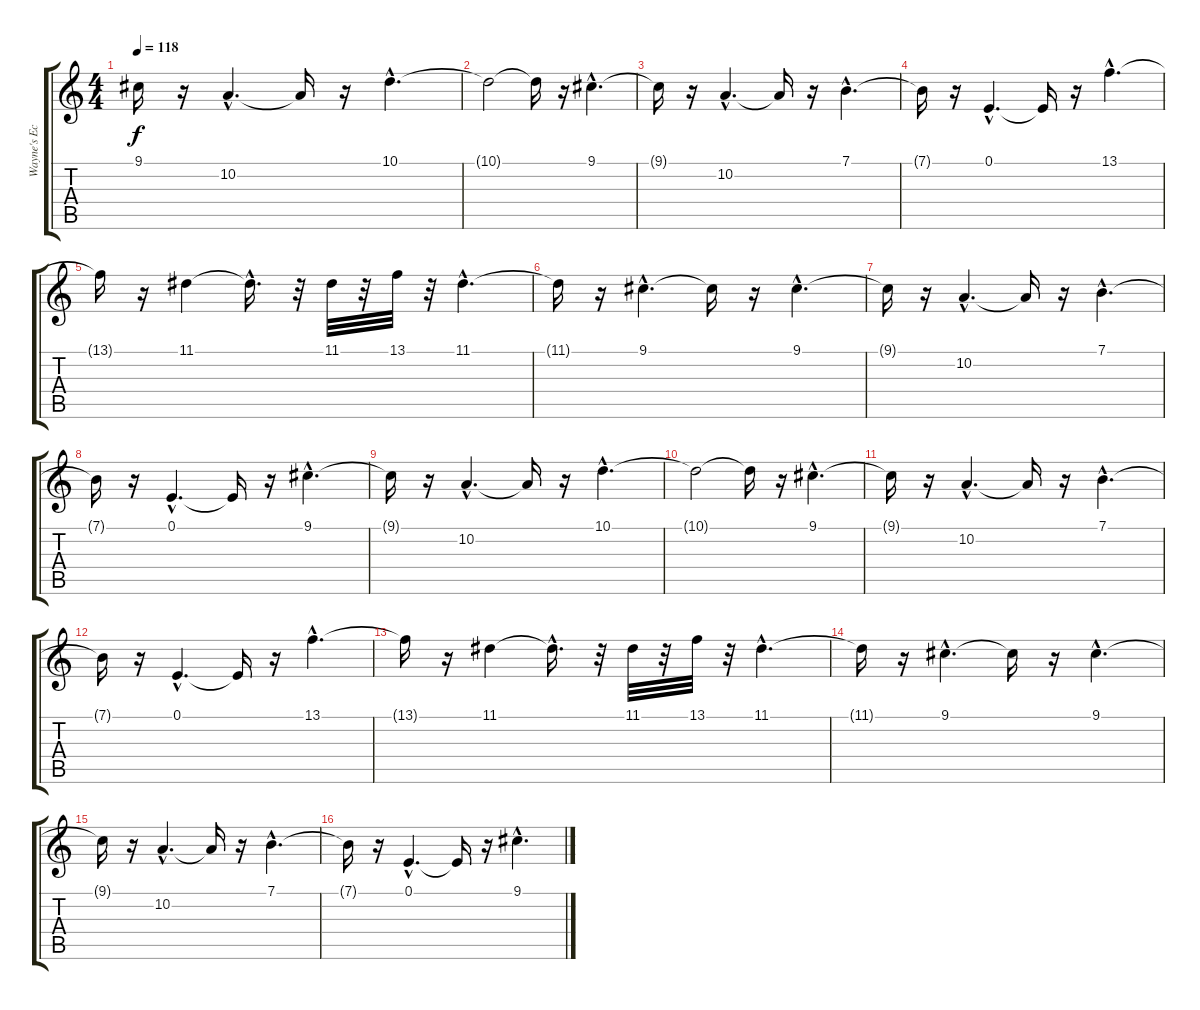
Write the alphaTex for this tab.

\track ("Wayne's Echo 2" "Wayne's Ec") {instrument altosax}
\staff {score tabs}
\tuning (E4 B3 G3 D3 A2 E2) {hide}
\ts (4 4)
\tempo 118
\clef g2
\ks c
9.1{t}.16{dy f} r.16 10.2{hac}.4{d} 10.2{t}.16 r.16 10.1{hac}.4{d} |
10.1{t}.2 10.1{t}.16 r.16 9.1{hac}.4{d} |
9.1{t}.16 r.16 10.2{hac}.4{d} 10.2{t}.16 r.16 7.1{hac}.4{d} |
7.1{t}.16 r.16 0.1{hac}.4{d} 0.1{t}.16 r.16 13.1{hac}.4{d} |
13.1{t}.16 r.16 11.1.4 11.1{hac t}.16{d} r.32 11.1.32 r.32 13.1.32 r.32 11.1{hac}.4{d} |
11.1{t}.16 r.16 9.1{hac}.4{d} 9.1{t}.16 r.16 9.1{hac}.4{d} |
9.1{t}.16 r.16 10.2{hac}.4{d} 10.2{t}.16 r.16 7.1{hac}.4{d} |
7.1{t}.16 r.16 0.1{hac}.4{d} 0.1{t}.16 r.16 9.1{hac}.4{d} |
9.1{t}.16 r.16 10.2{hac}.4{d} 10.2{t}.16 r.16 10.1{hac}.4{d} |
10.1{t}.2 10.1{t}.16 r.16 9.1{hac}.4{d} |
9.1{t}.16 r.16 10.2{hac}.4{d} 10.2{t}.16 r.16 7.1{hac}.4{d} |
7.1{t}.16 r.16 0.1{hac}.4{d} 0.1{t}.16 r.16 13.1{hac}.4{d} |
13.1{t}.16 r.16 11.1.4 11.1{hac t}.16{d} r.32 11.1.32 r.32 13.1.32 r.32 11.1{hac}.4{d} |
11.1{t}.16 r.16 9.1{hac}.4{d} 9.1{t}.16 r.16 9.1{hac}.4{d} |
9.1{t}.16 r.16 10.2{hac}.4{d} 10.2{t}.16 r.16 7.1{hac}.4{d} |
7.1{t}.16 r.16 0.1{hac}.4{d} 0.1{t}.16 r.16 9.1{hac}.4{d}
